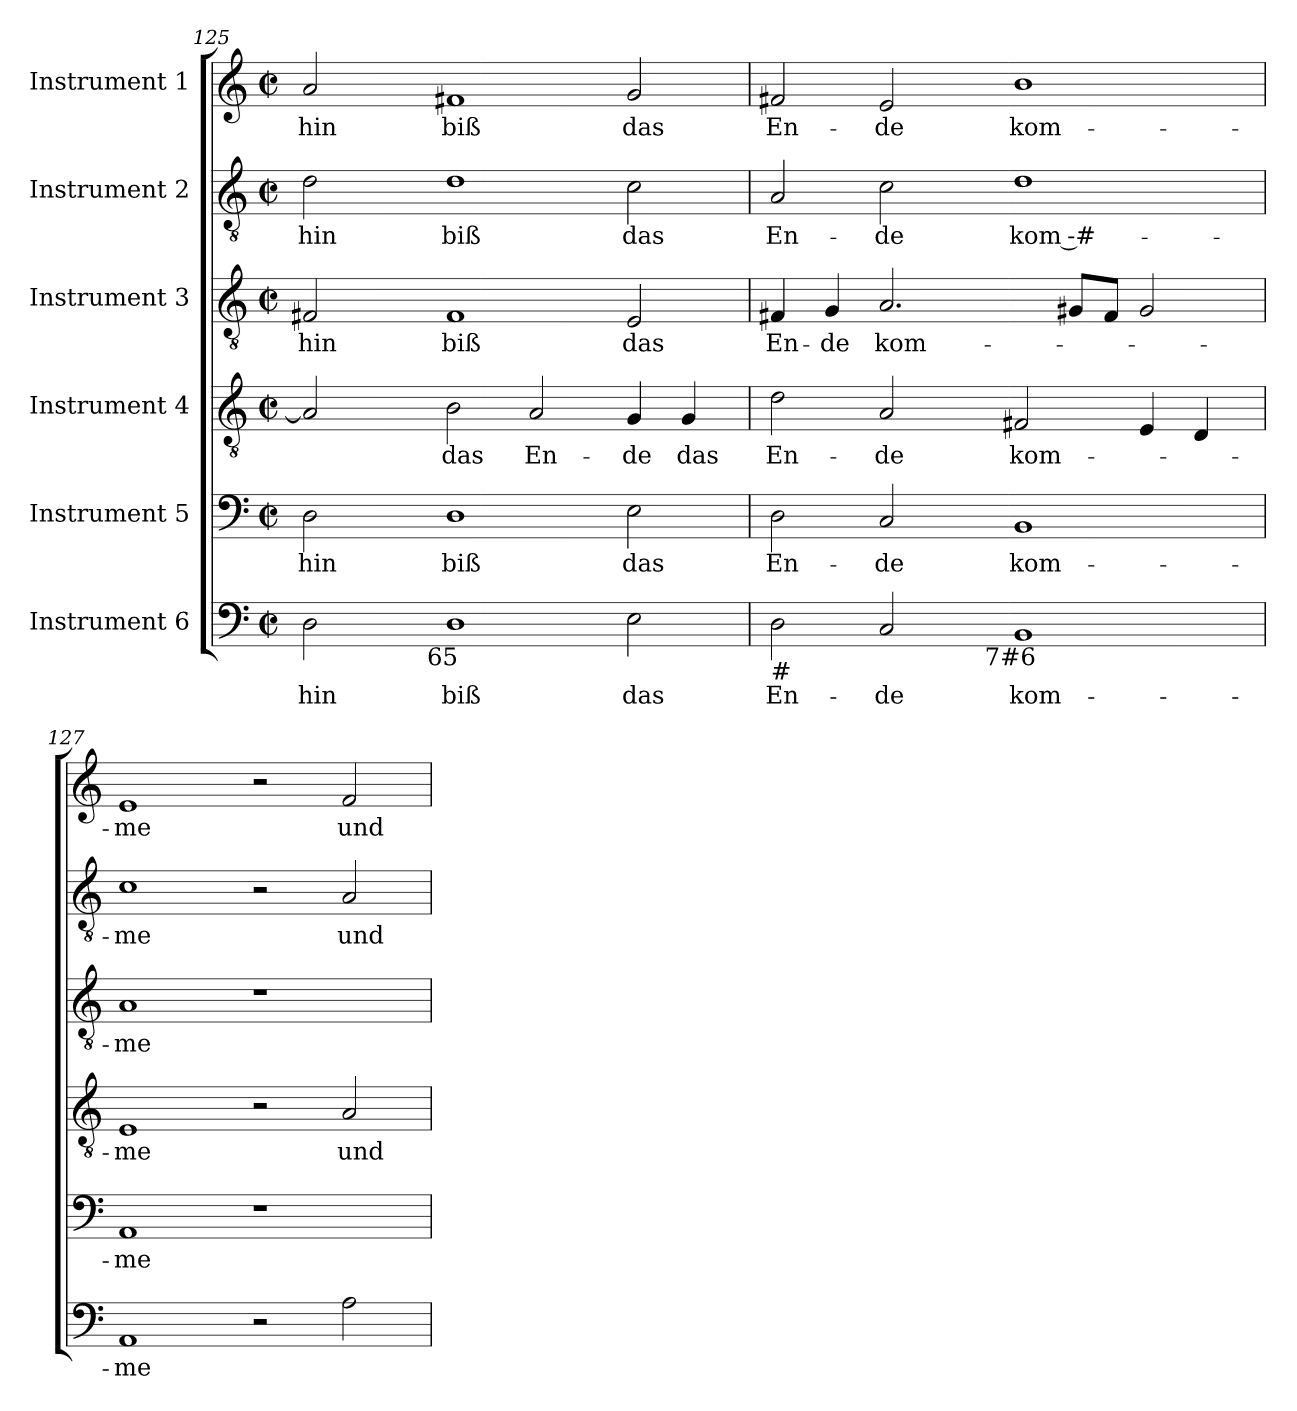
**kern	**text	**kern	**text	**kern	**text	**kern	**text	**kern	**text	**kern	**text
*part6	*part6	*part5	*part5	*part4	*part4	*part3	*part3	*part2	*part2	*part1	*part1
*staff6	*staff6	*staff5	*staff5	*staff4	*staff4	*staff3	*staff3	*staff2	*staff2	*staff1	*staff1
*I"Instrument 6	*	*I"Instrument 5	*	*I"Instrument 4	*	*I"Instrument 3	*	*I"Instrument 2	*	*I"Instrument 1	*
!!LO:PB:g=z
*clefF4	*	*clefF4	*	*clefGv2	*	*clefGv2	*	*clefGv2	*	*clefG2	*
*M2/2	*	*M2/2	*	*M2/2	*	*M2/2	*	*M2/2	*	*M2/2	*
*met(c|)	*	*met(c|)	*	*met(c|)	*	*met(c|)	*	*met(c|)	*	*met(c|)	*
=125	=125	=125	=125	=125	=125	=125	=125	=125	=125	=125	=125
!LO:TX:b:t=#	!	!	!	!	!	!	!	!	!	!	!
!	!LO:LY:a:cj	!	!LO:LY:b:cj	!	!	!	!LO:LY:b:cj	!	!LO:LY:b:cj	!	!LO:LY:b:cj
*^	*	*	*	*	*	*	*	*	*	*	*
2D\	4ryy	hin	2D\	hin	2A/]	.	2F#X/	hin	2d\	hin	2a/	hin
.	8ryy	.	.	.	.	.	.	.	.	.	.	.
.	16ryy	.	.	.	.	.	.	.	.	.	.	.
.	64ryy	.	.	.	.	.	.	.	.	.	.	.
!	!LO:TX:b:t=65	!	!	!	!	!	!	!	!	!	!	!
.	1ryy	.	.	.	.	.	.	.	.	.	.	.
!	!	!LO:LY:a:cj	!	!LO:LY:b:cj	!	!LO:LY:b:cj	!	!LO:LY:b:cj	!	!LO:LY:b:cj	!	!LO:LY:b:cj
1D	.	biß	1D	biß	2B\	das	1F#	biß	1d	biß	1f#X	biß
!	!	!	!	!	!	!LO:LY:b:cj	!	!	!	!	!	!
.	.	.	.	.	2A/	En-	.	.	.	.	.	.
.	2ryy	.	.	.	.	.	.	.	.	.	.	.
!	!	!LO:LY:a:cj	!	!LO:LY:b:cj	!	!LO:LY:b:cj	!	!LO:LY:b:cj	!	!LO:LY:b:cj	!	!LO:LY:b:cj
2E<\	.	das	2E\	das	4G/	-de	2E/	das	2c\	das	2g/	das
!	!	!	!	!	!	!LO:LY:b:cj	!	!	!	!	!	!
.	.	.	.	.	4G/	das	.	.	.	.	.	.
.	32.ryy	.	.	.	.	.	.	.	.	.	.	.
=126	=126	=126	=126	=126	=126	=126	=126	=126	=126	=126	=126	=126
!LO:TX:b:t=#	!	!	!	!	!	!	!	!	!	!	!	!
!	!	!LO:LY:a:cj	!	!LO:LY:b:cj	!	!LO:LY:b:cj	!	!LO:LY:b:cj	!	!LO:LY:b:cj	!	!LO:LY:b:cj
2D\	2ryy	En-	2D\	En-	2d\	En-	4F#X/	En-	2A/	En-	2f#/	En-
!	!	!	!	!	!	!	!	!LO:LY:b:cj	!	!	!	!
.	.	.	.	.	.	.	4G/	-de	.	.	.	.
!	!	!LO:LY:a:cj	!	!LO:LY:b:cj	!	!LO:LY:b:cj	!	!LO:LY:b:cj	!	!LO:LY:b:cj	!	!LO:LY:b:cj
2C</	4ryy	-de	2C/	-de	2A/	-de	2.A/	kom-	2c\	-de	2e/	-de
.	8ryy	.	.	.	.	.	.	.	.	.	.	.
.	32ryy	.	.	.	.	.	.	.	.	.	.	.
!	!LO:TX:b:t=7#6	!	!	!	!	!	!	!	!	!	!	!
.	1ryy	.	.	.	.	.	.	.	.	.	.	.
!	!	!LO:LY:a:cj	!	!LO:LY:b:cj	!	!LO:LY:b:cj	!	!	!	!LO:LY:b:cj	!	!LO:LY:b:cj
1BB	.	kom-	1BB	kom-	2F#X/	kom-	.	.	1d	kom -#-	1b	kom-
.	.	.	.	.	.	.	8G#X/L	.	.	.	.	.
.	.	.	.	.	.	.	8F#/J	.	.	.	.	.
.	.	.	.	.	4E/	.	2G#/	.	.	.	.	.
.	.	.	.	.	4D/	.	.	.	.	.	.	.
.	16.ryy	.	.	.	.	.	.	.	.	.	.	.
=127	=127	=127	=127	=127	=127	=127	=127	=127	=127	=127	=127	=127
!	!	!LO:LY:a:cj	!	!LO:LY:b:cj	!	!LO:LY:b:cj	!	!LO:LY:b:cj	!	!LO:LY:b:cj	!	!LO:LY:b:cj
*v	*v	*	*	*	*	*	*	*	*	*	*	*
1AA	-me	1AA	-me	1E	-me	1A	-me	1c	-me	1e	-me
2r	.	1r	.	2r	.	1r	.	2r	.	2r	.
!	!	!	!	!	!LO:LY:b:cj	!	!	!	!LO:LY:b:cj	!	!LO:LY:b:cj
2A<\	.	.	.	2A/	und	.	.	2A/	und	2f/	und
=	=	=	=	=	=	=	=	=	=	=	=
*-	*-	*-	*-	*-	*-	*-	*-	*-	*-	*-	*-
